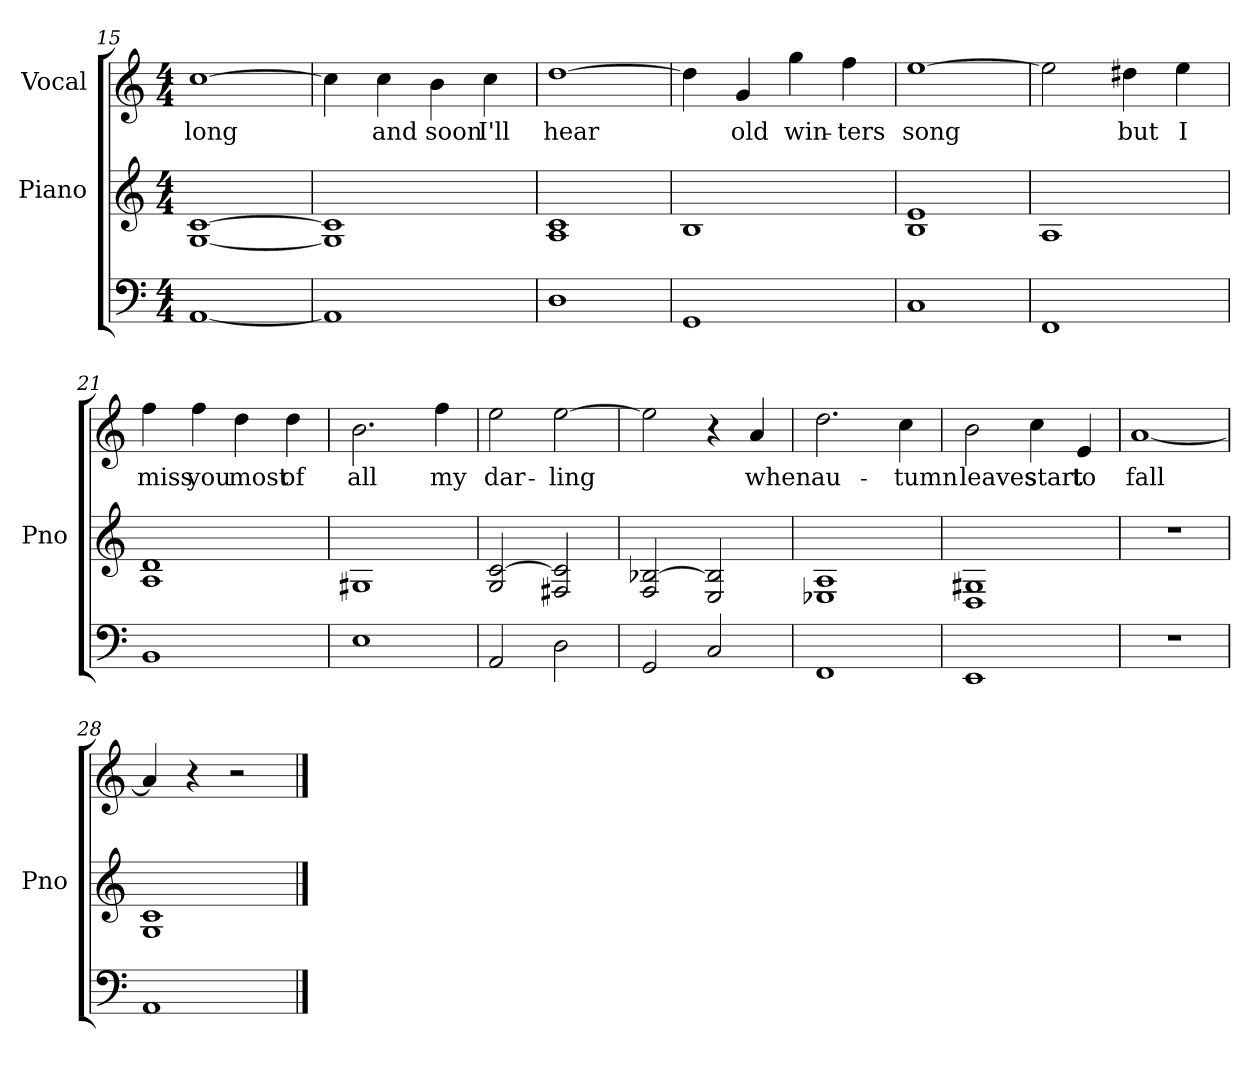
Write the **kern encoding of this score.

**kern	**kern	**kern	**text
*part3	*part2	*part1	*part1
*staff3	*staff2	*staff1	*staff1
*	*I"Piano	*I"Vocal	*
*	*I'Pno	*	*
*clefF4	*clefG2	*clefG2	*
*M4/4	*M4/4	*M4/4	*
=15	=15	=15	=15
!	!	!	!LO:LY:b
[1AA	[1G [1c	[1cc	long
=16	=16	=16	=16
1AA]	1G] 1c]	4cc\]	.
!	!	!	!LO:LY:b
.	.	4cc\	and
!	!	!	!LO:LY:b
.	.	4b\	soon
!	!	!	!LO:LY:b
.	.	4cc\	I'll
=17	=17	=17	=17
!	!	!	!LO:LY:b
1D	1A 1c	[1dd	hear
=18	=18	=18	=18
1GG	1B	4dd\]	.
!	!	!	!LO:LY:b
.	.	4g/	old
!	!	!	!LO:LY:b
.	.	4gg\	win-
!	!	!	!LO:LY:b
.	.	4ff\	-ters
=19	=19	=19	=19
!	!	!	!LO:LY:b
1C	1B 1e	[1ee	song
=20	=20	=20	=20
1FF	1A	2ee\]	.
!	!	!	!LO:LY:b
.	.	4dd#X\	but
!	!	!	!LO:LY:b
.	.	4ee\	I
!!LO:PB:g=z
=21	=21	=21	=21
!	!	!	!LO:LY:b
1BB	1A 1d	4ff\	miss
!	!	!	!LO:LY:b
.	.	4ff\	you
!	!	!	!LO:LY:b
.	.	4dd\	most
!	!	!	!LO:LY:b
.	.	4dd\	of
=22	=22	=22	=22
!	!	!	!LO:LY:b
1E	1G#X	2.b\	all
!	!	!	!LO:LY:b
.	.	4ff\	my
=23	=23	=23	=23
!	!	!	!LO:LY:b
2AA/	2G/ [2c/	2ee\	dar-
!	!	!	!LO:LY:b
2D\	2F#X/ 2c]/	[2ee\	-ling
=24	=24	=24	=24
2GG/	2F/ [2B-X/	2ee\]	.
2C/	2E/ 2B-]/	4r	.
!	!	!	!LO:LY:b
.	.	4a/	when
=25	=25	=25	=25
!	!	!	!LO:LY:b
1FF	1E-X 1A	2.dd\	au-
!	!	!	!LO:LY:b
.	.	4cc\	-tumn
=26	=26	=26	=26
!	!	!	!LO:LY:b
1EE	1D 1G#X	2b\	leaves
!	!	!	!LO:LY:b
.	.	4cc\	start
!	!	!	!LO:LY:b
.	.	4e/	to
=27	=27	=27	=27
!	!	!	!LO:LY:b
1r	1r	[1a	fall
=28	=28	=28	=28
1AA	1G 1c	4a/]	.
.	.	4r	.
.	.	2r	.
==	==	==	==
*-	*-	*-	*-
